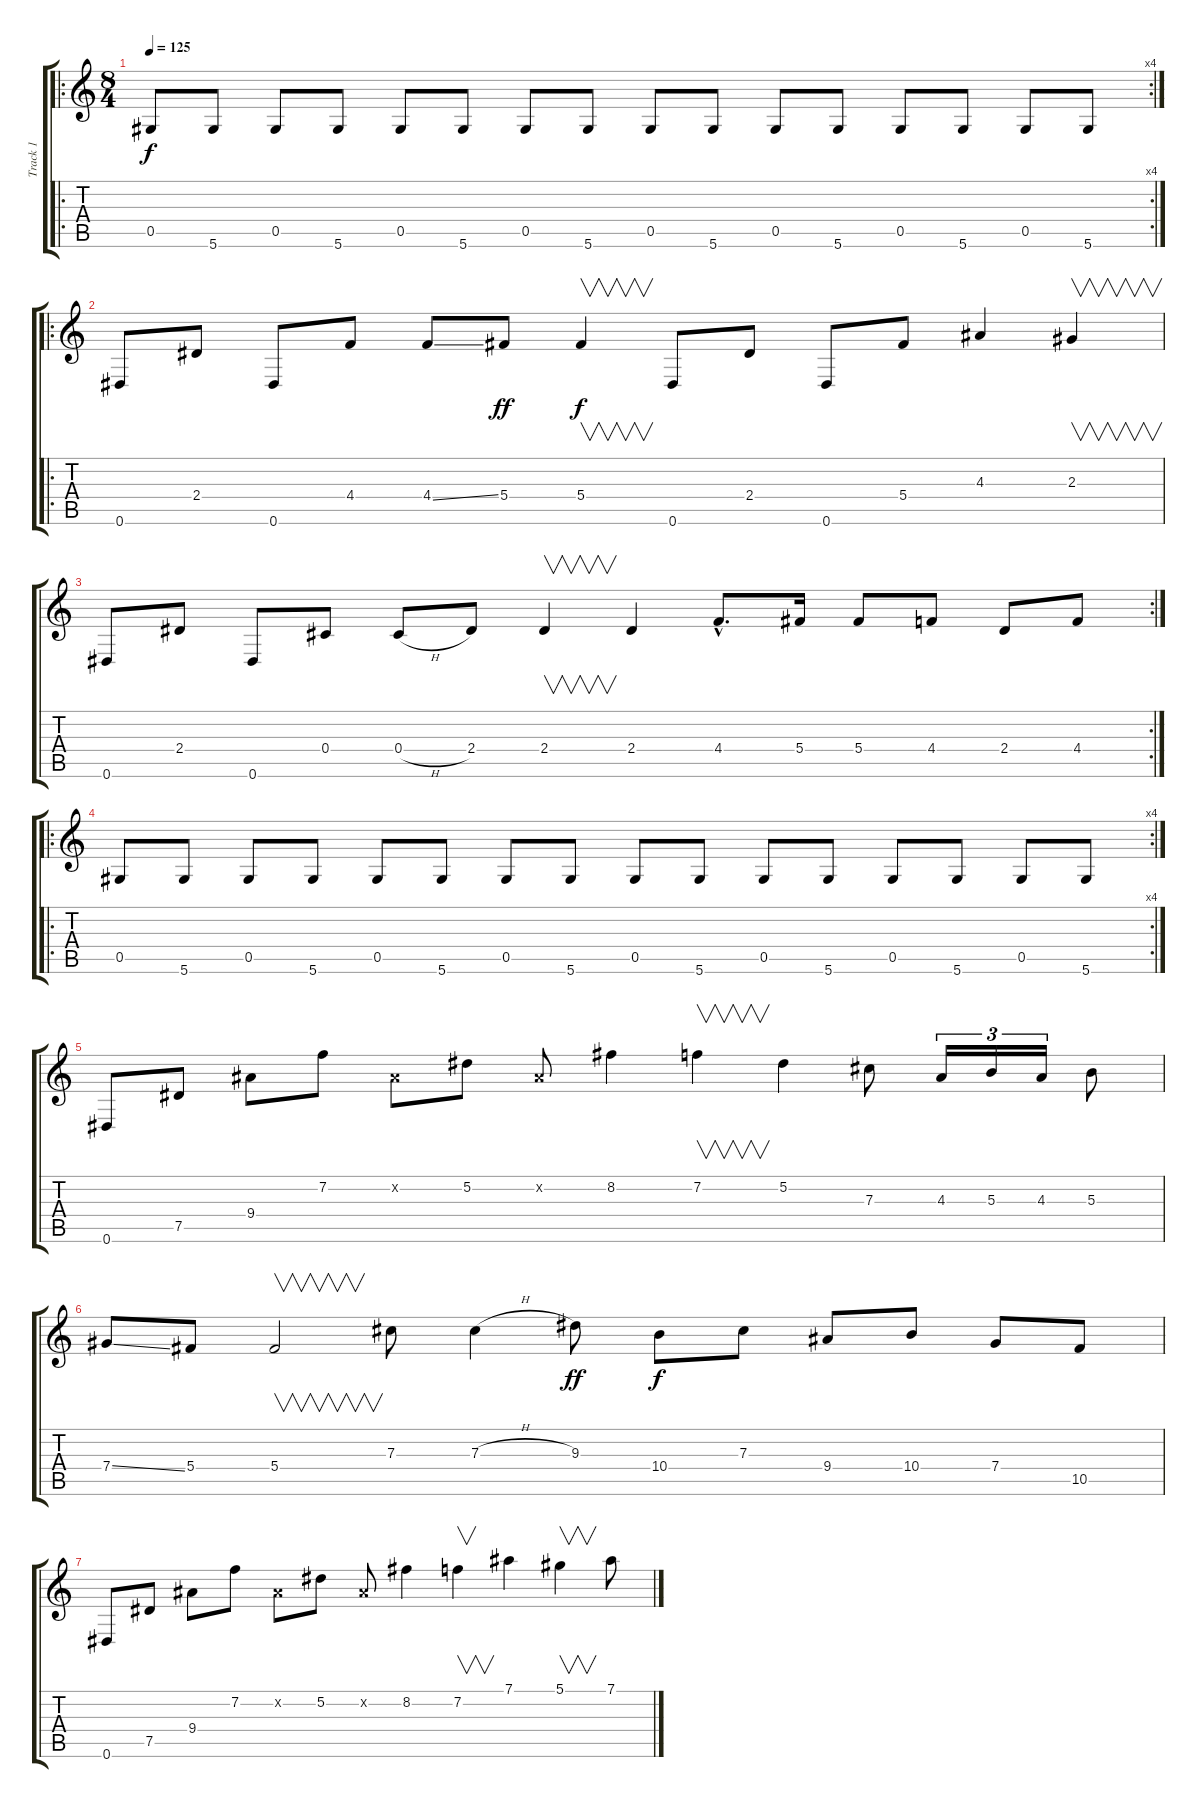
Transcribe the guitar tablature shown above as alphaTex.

\track ("Track 1" "Track 1") {instrument acousticguitarsteel}
\staff {score tabs}
\tuning (Eb4 Bb3 Gb3 Db3 Ab2 Eb2) {hide}
\ro
\rc 4
\ts (8 4)
\tempo 125
\clef g2
\ks c
0.5.8{dy f} 5.6.8 0.5.8 5.6.8 0.5.8 5.6.8 0.5.8 5.6.8 0.5.8 5.6.8 0.5.8 5.6.8 0.5.8 5.6.8 0.5.8 5.6.8 |
\ro
0.6.8 2.4.8 0.6.8 4.4.8 4.4{ss}.8 5.4.8{dy ff} 5.4.4{v dy f} 0.6.8 2.4.8 0.6.8 5.4.8 4.3.4 2.3.4{v} |
\rc 2
0.6.8 2.4.8 0.6.8 0.4.8 0.4{h}.8 2.4.8 2.4.4{v} 2.4.4 4.4{hac}.8{d} 5.4.16 5.4.8 4.4.8 2.4.8 4.4.8 |
\ro
\rc 4
0.5.8 5.6.8 0.5.8 5.6.8 0.5.8 5.6.8 0.5.8 5.6.8 0.5.8 5.6.8 0.5.8 5.6.8 0.5.8 5.6.8 0.5.8 5.6.8 |
0.6.8 7.5.8 9.4.8 7.2.8 0.2{x}.8 5.2.8 0.2{x}.8 8.2.4 7.2.4{v} 5.2.4 7.3.8 4.3.16{tu (3 2)} 5.3.16{tu (3 2)} 4.3.16{tu (3 2)} 5.3.8 |
7.4{ss}.8 5.4.8 5.4.2{v} 7.3.8 7.3{h}.4 9.3.8{dy ff} 10.4.8{dy f} 7.3.8 9.4.8 10.4.8 7.4.8 10.5.8 |
0.6.8 7.5.8 9.4.8 7.2.8 0.2{x}.8 5.2.8 0.2{x}.8 8.2.4 7.2.4{v} 7.1.4 5.1.4{v} 7.1.8
